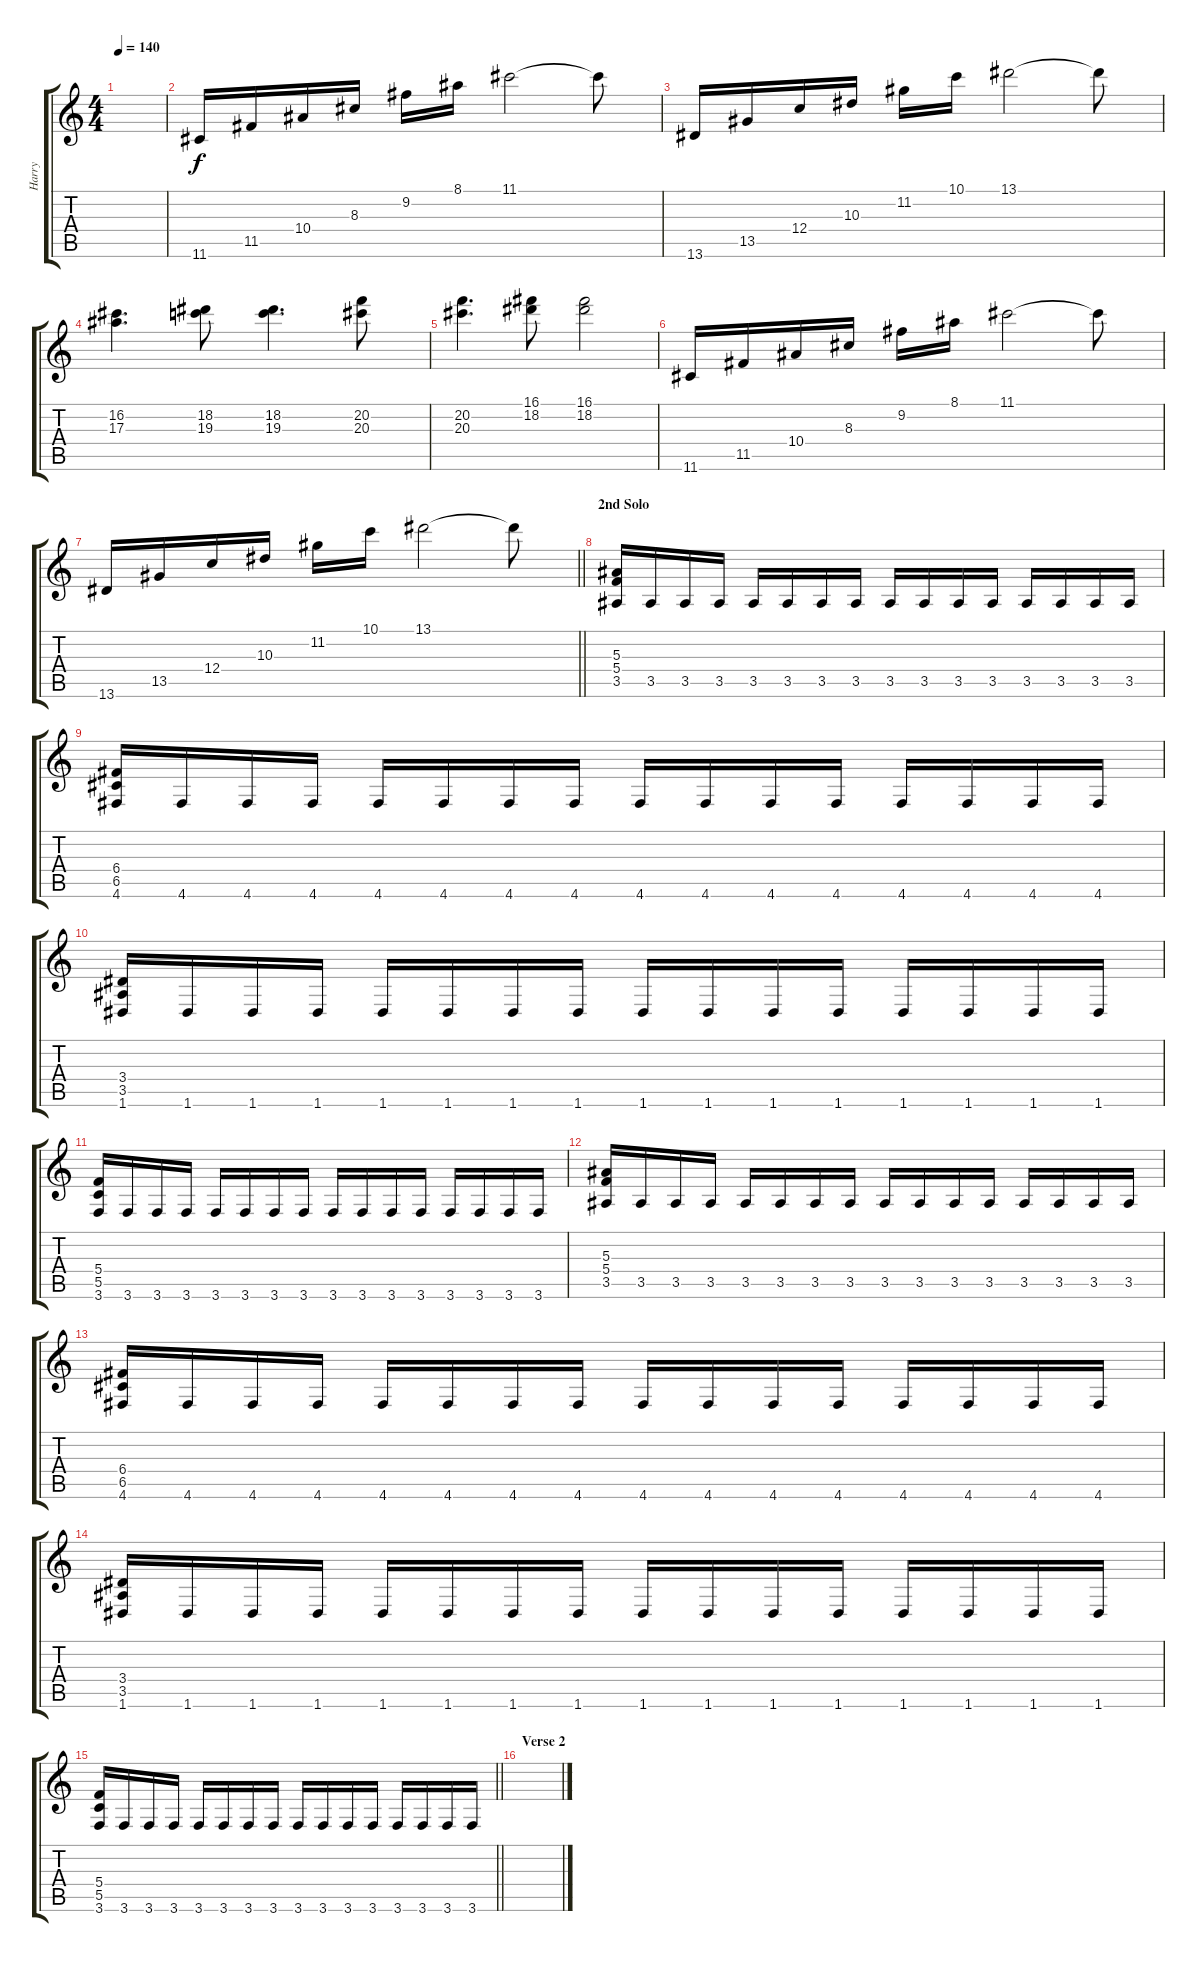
\track ("Harry" "Harry") {instrument distortionguitar}
\staff {score tabs}
\tuning (D4 A3 F3 C3 G2 D2) {hide}
\ts (4 4)
\tempo 140
\clef g2
\ks c
|
11.6.16 11.5.16 10.4.16 8.3.16 9.2.16 8.1.16 11.1.2 11.1{t}.8 |
13.6.16 13.5.16 12.4.16 10.3.16 11.2.16 10.1.16 13.1.2 13.1{t}.8 |
(16.2 17.3).4{d} (18.2 19.3).8 (18.2 19.3).4{d} (20.2 20.3).8 |
(20.2 20.3).4{d} (16.1 18.2).8 (16.1 18.2).2 |
11.6.16 11.5.16 10.4.16 8.3.16 9.2.16 8.1.16 11.1.2 11.1{t}.8 |
\barLineRight lightlight
13.6.16 13.5.16 12.4.16 10.3.16 11.2.16 10.1.16 13.1.2 13.1{t}.8 |
\section ("" "2nd Solo")
(5.3 5.4 3.5).16 3.5.16 3.5.16 3.5.16 3.5.16 3.5.16 3.5.16 3.5.16 3.5.16 3.5.16 3.5.16 3.5.16 3.5.16 3.5.16 3.5.16 3.5.16 |
(6.4 6.5 4.6).16 4.6.16 4.6.16 4.6.16 4.6.16 4.6.16 4.6.16 4.6.16 4.6.16 4.6.16 4.6.16 4.6.16 4.6.16 4.6.16 4.6.16 4.6.16 |
(3.4 3.5 1.6).16 1.6.16 1.6.16 1.6.16 1.6.16 1.6.16 1.6.16 1.6.16 1.6.16 1.6.16 1.6.16 1.6.16 1.6.16 1.6.16 1.6.16 1.6.16 |
(5.4 5.5 3.6).16 3.6.16 3.6.16 3.6.16 3.6.16 3.6.16 3.6.16 3.6.16 3.6.16 3.6.16 3.6.16 3.6.16 3.6.16 3.6.16 3.6.16 3.6.16 |
(5.3 5.4 3.5).16 3.5.16 3.5.16 3.5.16 3.5.16 3.5.16 3.5.16 3.5.16 3.5.16 3.5.16 3.5.16 3.5.16 3.5.16 3.5.16 3.5.16 3.5.16 |
(6.4 6.5 4.6).16 4.6.16 4.6.16 4.6.16 4.6.16 4.6.16 4.6.16 4.6.16 4.6.16 4.6.16 4.6.16 4.6.16 4.6.16 4.6.16 4.6.16 4.6.16 |
(3.4 3.5 1.6).16 1.6.16 1.6.16 1.6.16 1.6.16 1.6.16 1.6.16 1.6.16 1.6.16 1.6.16 1.6.16 1.6.16 1.6.16 1.6.16 1.6.16 1.6.16 |
\barLineRight lightlight
(5.4 5.5 3.6).16 3.6.16 3.6.16 3.6.16 3.6.16 3.6.16 3.6.16 3.6.16 3.6.16 3.6.16 3.6.16 3.6.16 3.6.16 3.6.16 3.6.16 3.6.16 |
\section ("" "Verse 2")
